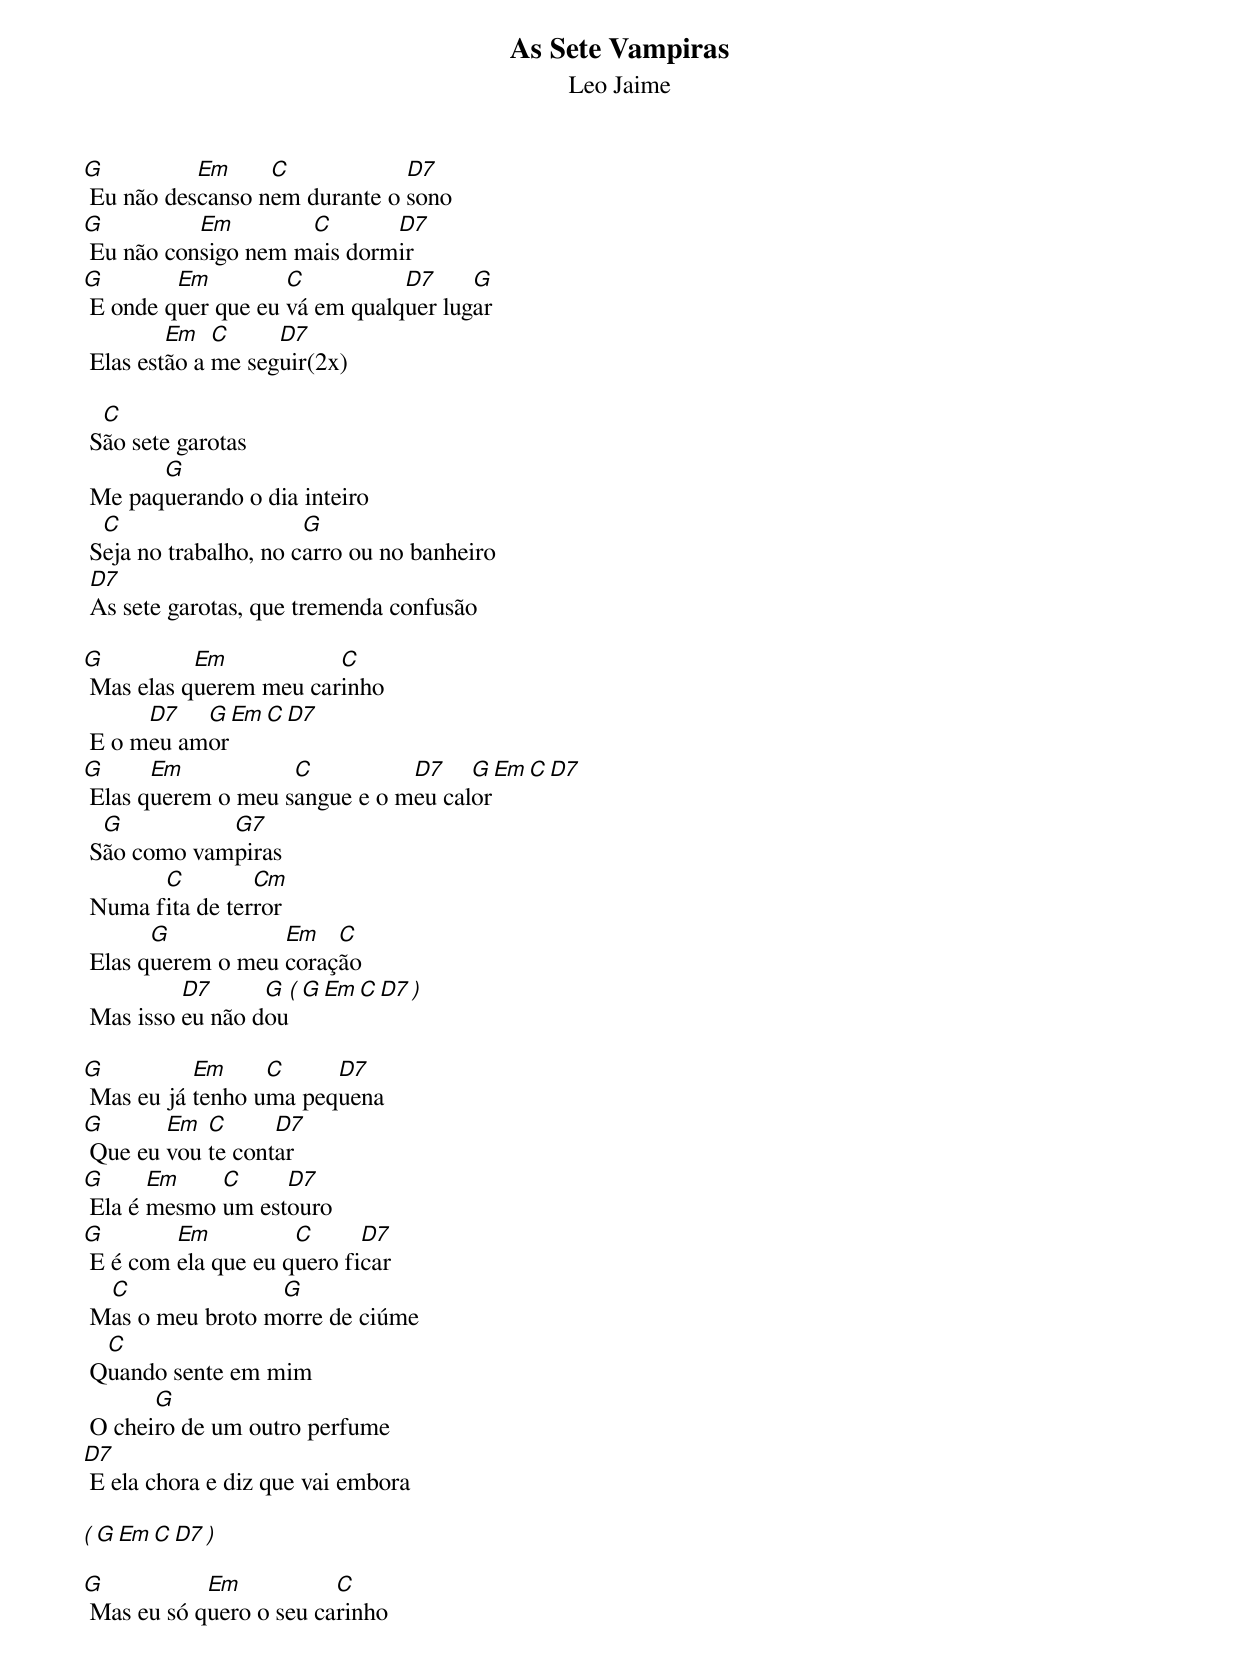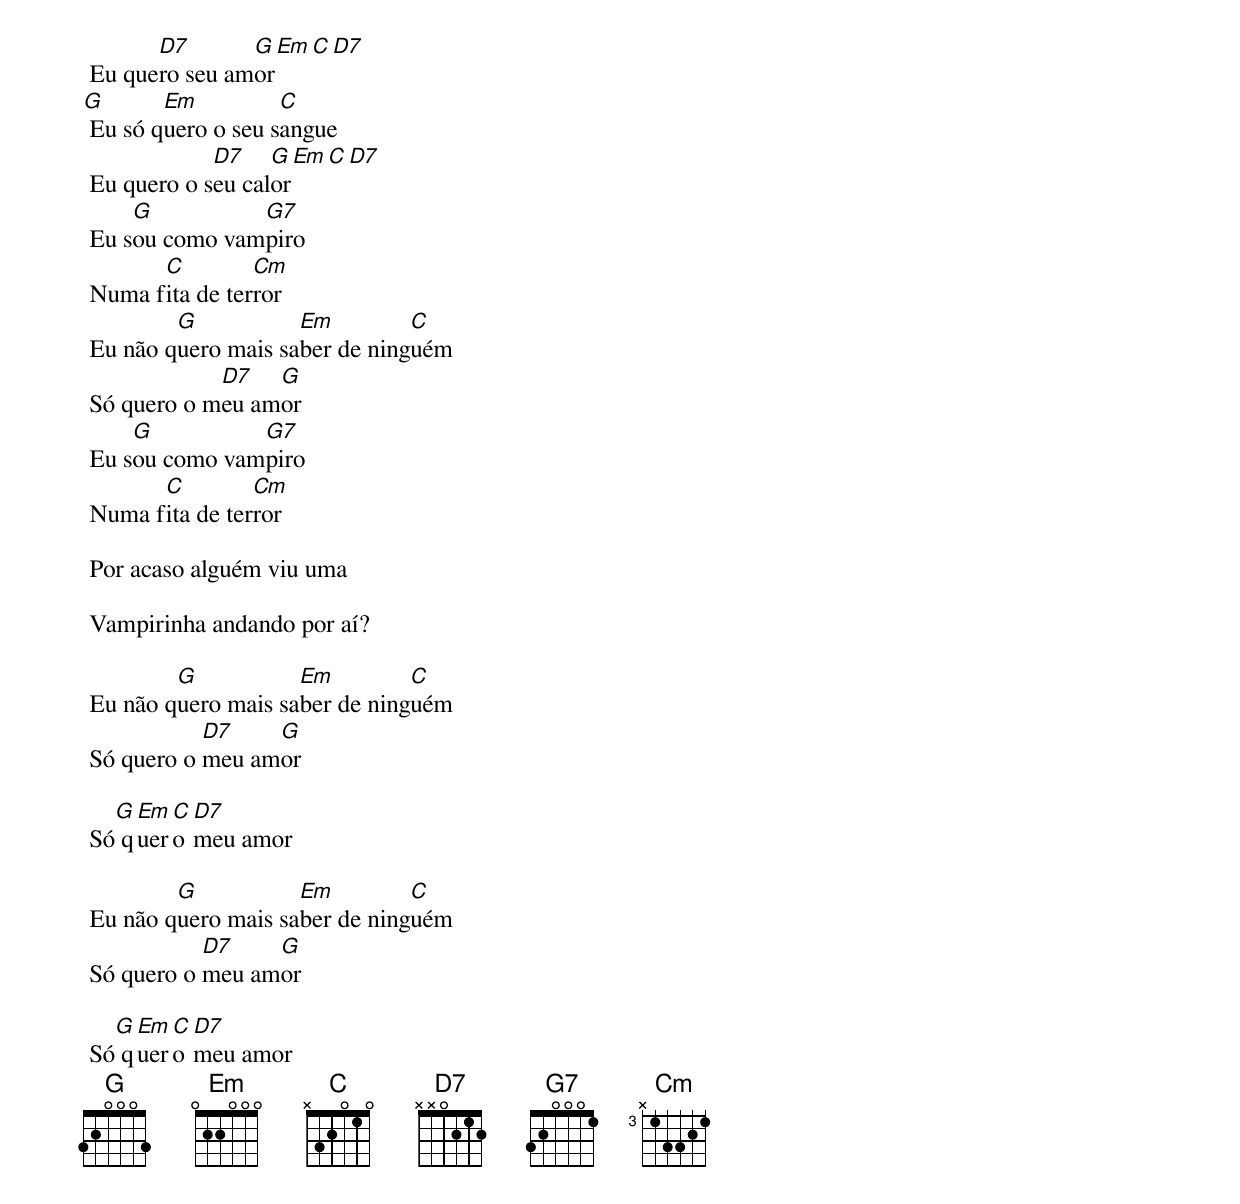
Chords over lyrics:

As Sete Vampiras
Leo Jaime

G          Em     C            D7
 Eu não descanso nem durante o sono
G          Em        C       D7
 Eu não consigo nem mais dormir
G        Em         C          D7     G
 E onde quer que eu vá em qualquer lugar
         Em   C     D7
 Elas estão a me seguir(2x)

  C
 São sete garotas
       G
 Me paquerando o dia inteiro
  C                    G
 Seja no trabalho, no carro ou no banheiro
 D7
 As sete garotas, que tremenda confusão

G          Em           C
 Mas elas querem meu carinho
      D7   G  Em C D7
 E o meu amor
G      Em           C          D7    G  Em C D7
 Elas querem o meu sangue e o meu calor
  G          G7
 São como vampiras
       C         Cm
 Numa fita de terror
       G           Em   C
 Elas querem o meu coração
          D7      G  ( G   Em  C   D7 )
 Mas isso eu não dou

G          Em     C     D7
 Mas eu já tenho uma pequena
G       Em  C      D7
 Que eu vou te contar
G      Em    C     D7
 Ela é mesmo um estouro
G        Em          C      D7
 E é com ela que eu quero ficar
  C               G
 Mas o meu broto morre de ciúme
  C
 Quando sente em mim
       G
 O cheiro de um outro perfume
D7
 E ela chora e diz que vai embora

 ( G   Em   C   D7 )

G           Em           C
 Mas eu só quero o seu carinho
       D7       G  Em C D7
 Eu quero seu amor
G       Em          C
 Eu só quero o seu sangue
             D7    G  Em C D7
 Eu quero o seu calor
     G          G7
 Eu sou como vampiro
       C         Cm
 Numa fita de terror
         G           Em         C
 Eu não quero mais saber de ninguém
             D7   G
 Só quero o meu amor
     G          G7
 Eu sou como vampiro
       C         Cm
 Numa fita de terror

 Por acaso alguém viu uma

 Vampirinha andando por aí?

         G           Em         C
 Eu não quero mais saber de ninguém
            D7    G
 Só quero o meu amor

   G Em C D7
 Só quero meu amor

         G           Em         C
 Eu não quero mais saber de ninguém
            D7    G
 Só quero o meu amor

   G Em C D7
 Só quero meu amor
